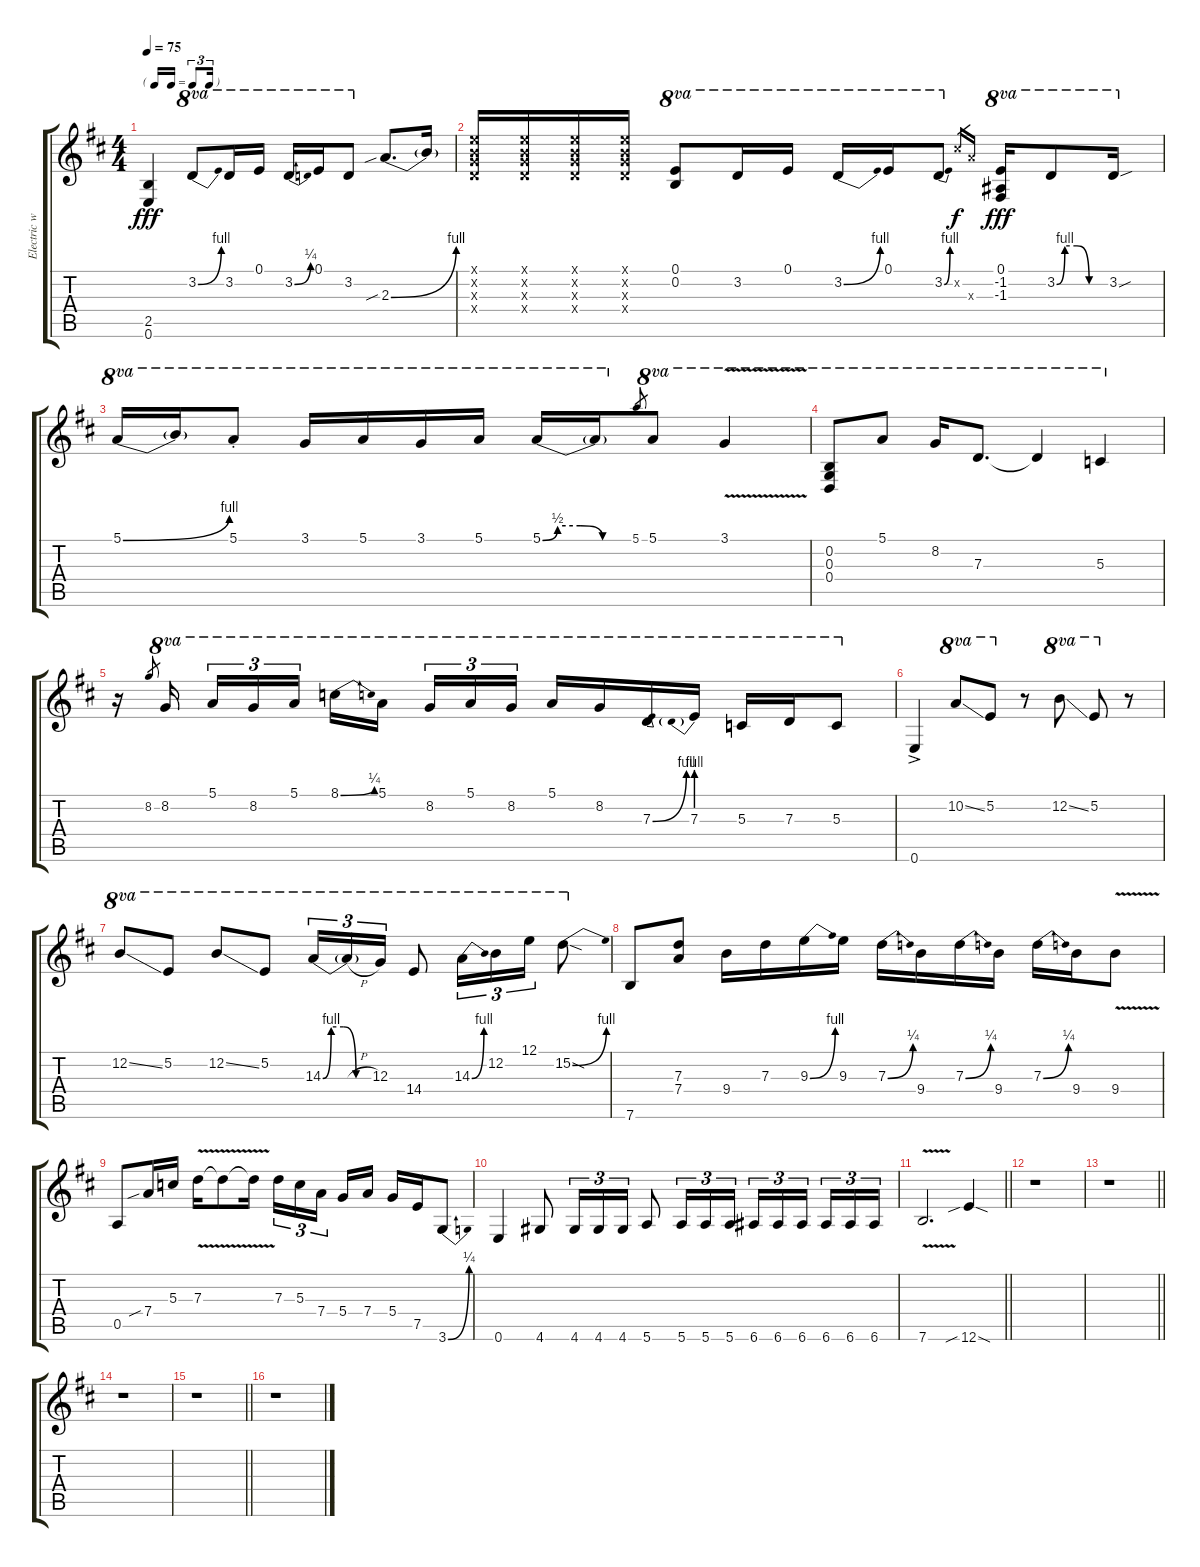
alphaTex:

\track ("Electric w/ fuzz" "Electric w") {instrument overdrivenguitar}
\staff {score tabs}
\tuning (E4 B3 G3 D3 A2 E2) {hide}
\ts (4 4)
\tf triplet16th
\tempo 75
\clef g2
\ks d
(2.5 0.6).4{dy fff} 3.2{be (bend 0 0 60 4)}.8{ot 8va} 3.2.16{ot 8va} 0.1.16{ot 8va} 3.2{be (bend 0 0 60 1)}.16{ot 8va} 0.1.16{ot 8va} 3.2.8{ot 8va} 2.3{be (bend 0 0 60 4) sib}.8{d} 2.3{t}.16 |
(0.1{x} 0.2{x} 0.3{x} 0.4{x}).16 (0.1{x} 0.2{x} 0.3{x} 0.4{x}).16 (0.1{x} 0.2{x} 0.3{x} 0.4{x}).16 (0.1{x} 0.2{x} 0.3{x} 0.4{x}).16 (0.1 0.2).8{ot 8va} 3.2.16{ot 8va} 0.1.16{ot 8va} 3.2{be (bend 0 0 60 4)}.16{ot 8va} 0.1.16{ot 8va} 3.2{be (bend 0 0 60 4)}.8{ot 8va} 2.2{x}.16{gr dy f} 2.3{x}.16{gr} (0.1 -1.2 -1.3).16{ot 8va dy fff} 3.2{be (custom 0 0 10 4 25 4 40 0 60 0)}.8{ot 8va} 3.2{sou}.16{ot 8va} |
5.1{be (bend 0 0 60 4)}.16{ot 8va} 5.1{t}.16{ot 8va} 5.1{st}.8{ot 8va} 3.1.16{ot 8va} 5.1.16{ot 8va} 3.1.16{ot 8va} 5.1.16{ot 8va} 5.1{be (custom 0 0 10 2 25 2 40 0 60 0)}.16{ot 8va} 5.1{t}.16{ot 8va} 5.1.8{gr} 5.1.8{ot 8va} 3.1{v}.4{ot 8va} |
(0.2 0.3 0.4).8{ot 8va} 5.1.8{ot 8va} 8.2.16{ot 8va} 7.3.8{d ot 8va} 7.3{t}.4{ot 8va} 5.3.4{ot 8va} |
r.16 8.2.8{gr} 8.2.16{ot 8va beam splitsecondary} 5.1.16{tu (3 2) ot 8va} 8.2.16{tu (3 2) ot 8va} 5.1.16{tu (3 2) ot 8va} 8.1{be (bend 0 0 60 1)}.16{ot 8va} 5.1.16{ot 8va beam splitsecondary} 8.2.16{tu (3 2) ot 8va} 5.1.16{tu (3 2) ot 8va} 8.2.16{tu (3 2) ot 8va} 5.1.16{ot 8va} 8.2.16{ot 8va} 7.3{be (bend 0 0 60 4)}.16{ot 8va} 7.3{be (prebend 0 4 60 4)}.16{ot 8va} 5.3.16{ot 8va} 7.3.16{ot 8va} 5.3.8{ot 8va} |
0.6{ac}.4 10.2{ss}.8{ot 8va} 5.2.8{ot 8va} r.8 12.2{ss}.8{ot 8va} 5.2.8{ot 8va} r.8 |
12.2{ss}.8{ot 8va} 5.2.8{ot 8va} 12.2{ss}.8{ot 8va} 5.2.8{ot 8va} 14.3{be (custom 0 0 10 4 25 4 40 0 60 0)}.16{tu (3 2) ot 8va} 14.3{h t}.16{tu (3 2) ot 8va} 12.3.16{tu (3 2) ot 8va} 14.4.8{ot 8va} 14.3{be (bend 0 0 60 4)}.16{tu (3 2) ot 8va} 12.2.16{tu (3 2) ot 8va} 12.1.16{tu (3 2) ot 8va} 15.2{be (bend 0 0 60 4) sod}.8{ot 8va} |
7.6.8 (7.3 7.4).8 9.4.16 7.3.16 9.3{be (bend 0 0 60 4)}.16 9.3.16 7.3{be (bend 0 0 60 1)}.16 9.4.16 7.3{be (bend 0 0 60 1)}.16 9.4.16 7.3{be (bend 0 0 60 1)}.16 9.4.16 9.4{v}.8 |
0.5.8 7.4{sib}.16 5.3.16 7.3{v}.16 7.3{v t}.8 7.3{v t}.16 7.3.16{tu (3 2)} 5.3.16{tu (3 2)} 7.4.16{tu (3 2) beam splitsecondary} 5.4.16 7.4.16 5.4.16 7.5.16 3.6{be (bend 0 0 60 1)}.8 |
0.6.4 4.6.8 4.6.16{tu (3 2)} 4.6.16{tu (3 2)} 4.6.16{tu (3 2)} 5.6.8 5.6.16{tu (3 2)} 5.6.16{tu (3 2)} 5.6.16{tu (3 2)} 6.6.16{tu (3 2)} 6.6.16{tu (3 2)} 6.6.16{tu (3 2) beam splitsecondary} 6.6.16{tu (3 2)} 6.6.16{tu (3 2)} 6.6.16{tu (3 2)} |
\barLineRight lightlight
7.6{v}.2{d} 12.6{sib sod}.4 |
r.1 |
\barLineRight lightlight
r.1 |
r.1 |
\barLineRight lightlight
r.1 |
r.1
